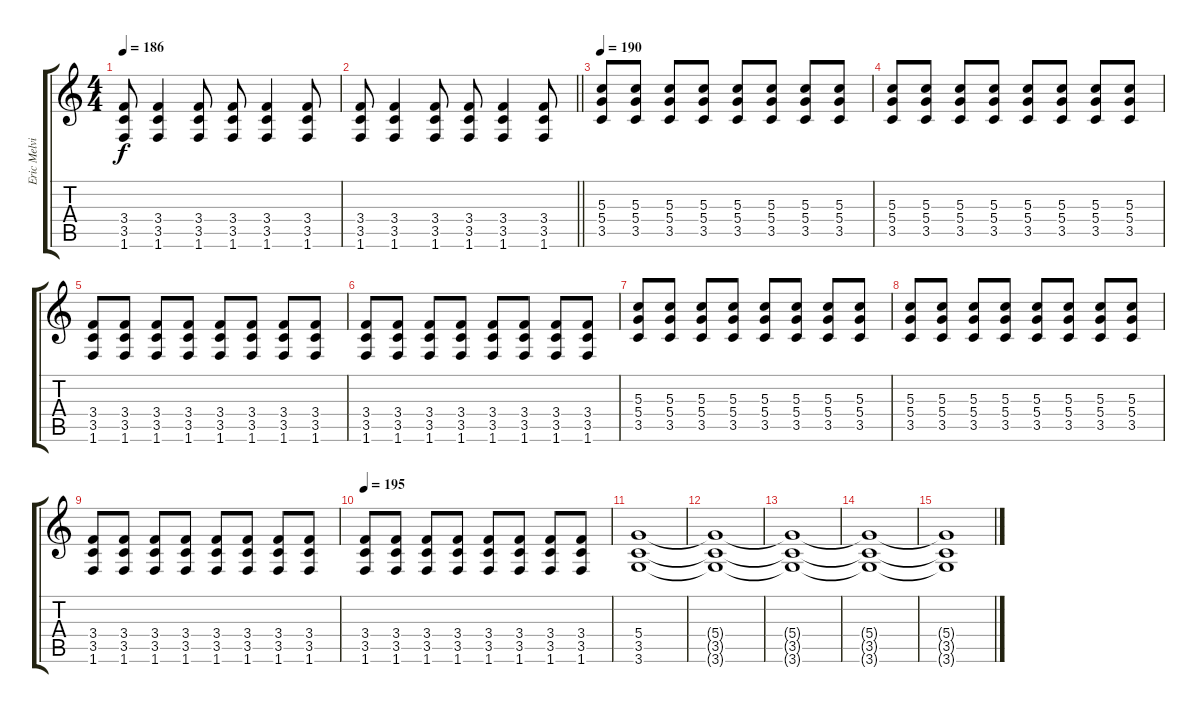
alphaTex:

\track ("Eric Melvin" "Eric Melvi") {instrument distortionguitar}
\staff {score tabs}
\tuning (E4 B3 G3 D3 A2 E2) {hide}
\ts (4 4)
\tempo 186
\clef g2
\ks c
(3.4 3.5 1.6).8{dy f} (3.4 3.5 1.6).4 (3.4 3.5 1.6).8 (3.4 3.5 1.6).8 (3.4 3.5 1.6).4 (3.4 3.5 1.6).8 |
\barLineRight lightlight
(3.4 3.5 1.6).8 (3.4 3.5 1.6).4 (3.4 3.5 1.6).8 (3.4 3.5 1.6).8 (3.4 3.5 1.6).4 (3.4 3.5 1.6).8 |
\section ("" "")
\tempo 190
(5.3 5.4 3.5).8 (5.3 5.4 3.5).8 (5.3 5.4 3.5).8 (5.3 5.4 3.5).8 (5.3 5.4 3.5).8 (5.3 5.4 3.5).8 (5.3 5.4 3.5).8 (5.3 5.4 3.5).8 |
(5.3 5.4 3.5).8 (5.3 5.4 3.5).8 (5.3 5.4 3.5).8 (5.3 5.4 3.5).8 (5.3 5.4 3.5).8 (5.3 5.4 3.5).8 (5.3 5.4 3.5).8 (5.3 5.4 3.5).8 |
(3.4 3.5 1.6).8 (3.4 3.5 1.6).8 (3.4 3.5 1.6).8 (3.4 3.5 1.6).8 (3.4 3.5 1.6).8 (3.4 3.5 1.6).8 (3.4 3.5 1.6).8 (3.4 3.5 1.6).8 |
(3.4 3.5 1.6).8 (3.4 3.5 1.6).8 (3.4 3.5 1.6).8 (3.4 3.5 1.6).8 (3.4 3.5 1.6).8 (3.4 3.5 1.6).8 (3.4 3.5 1.6).8 (3.4 3.5 1.6).8 |
(5.3 5.4 3.5).8 (5.3 5.4 3.5).8 (5.3 5.4 3.5).8 (5.3 5.4 3.5).8 (5.3 5.4 3.5).8 (5.3 5.4 3.5).8 (5.3 5.4 3.5).8 (5.3 5.4 3.5).8 |
(5.3 5.4 3.5).8 (5.3 5.4 3.5).8 (5.3 5.4 3.5).8 (5.3 5.4 3.5).8 (5.3 5.4 3.5).8 (5.3 5.4 3.5).8 (5.3 5.4 3.5).8 (5.3 5.4 3.5).8 |
(3.4 3.5 1.6).8 (3.4 3.5 1.6).8 (3.4 3.5 1.6).8 (3.4 3.5 1.6).8 (3.4 3.5 1.6).8 (3.4 3.5 1.6).8 (3.4 3.5 1.6).8 (3.4 3.5 1.6).8 |
\tempo 195
(3.4 3.5 1.6).8 (3.4 3.5 1.6).8 (3.4 3.5 1.6).8 (3.4 3.5 1.6).8 (3.4 3.5 1.6).8 (3.4 3.5 1.6).8 (3.4 3.5 1.6).8 (3.4 3.5 1.6).8 |
(5.4 3.5 3.6).1 |
(5.4{t} 3.5{t} 3.6{t}).1 |
(5.4{t} 3.5{t} 3.6{t}).1 |
(5.4{t} 3.5{t} 3.6{t}).1 |
(5.4{t} 3.5{t} 3.6{t}).1
